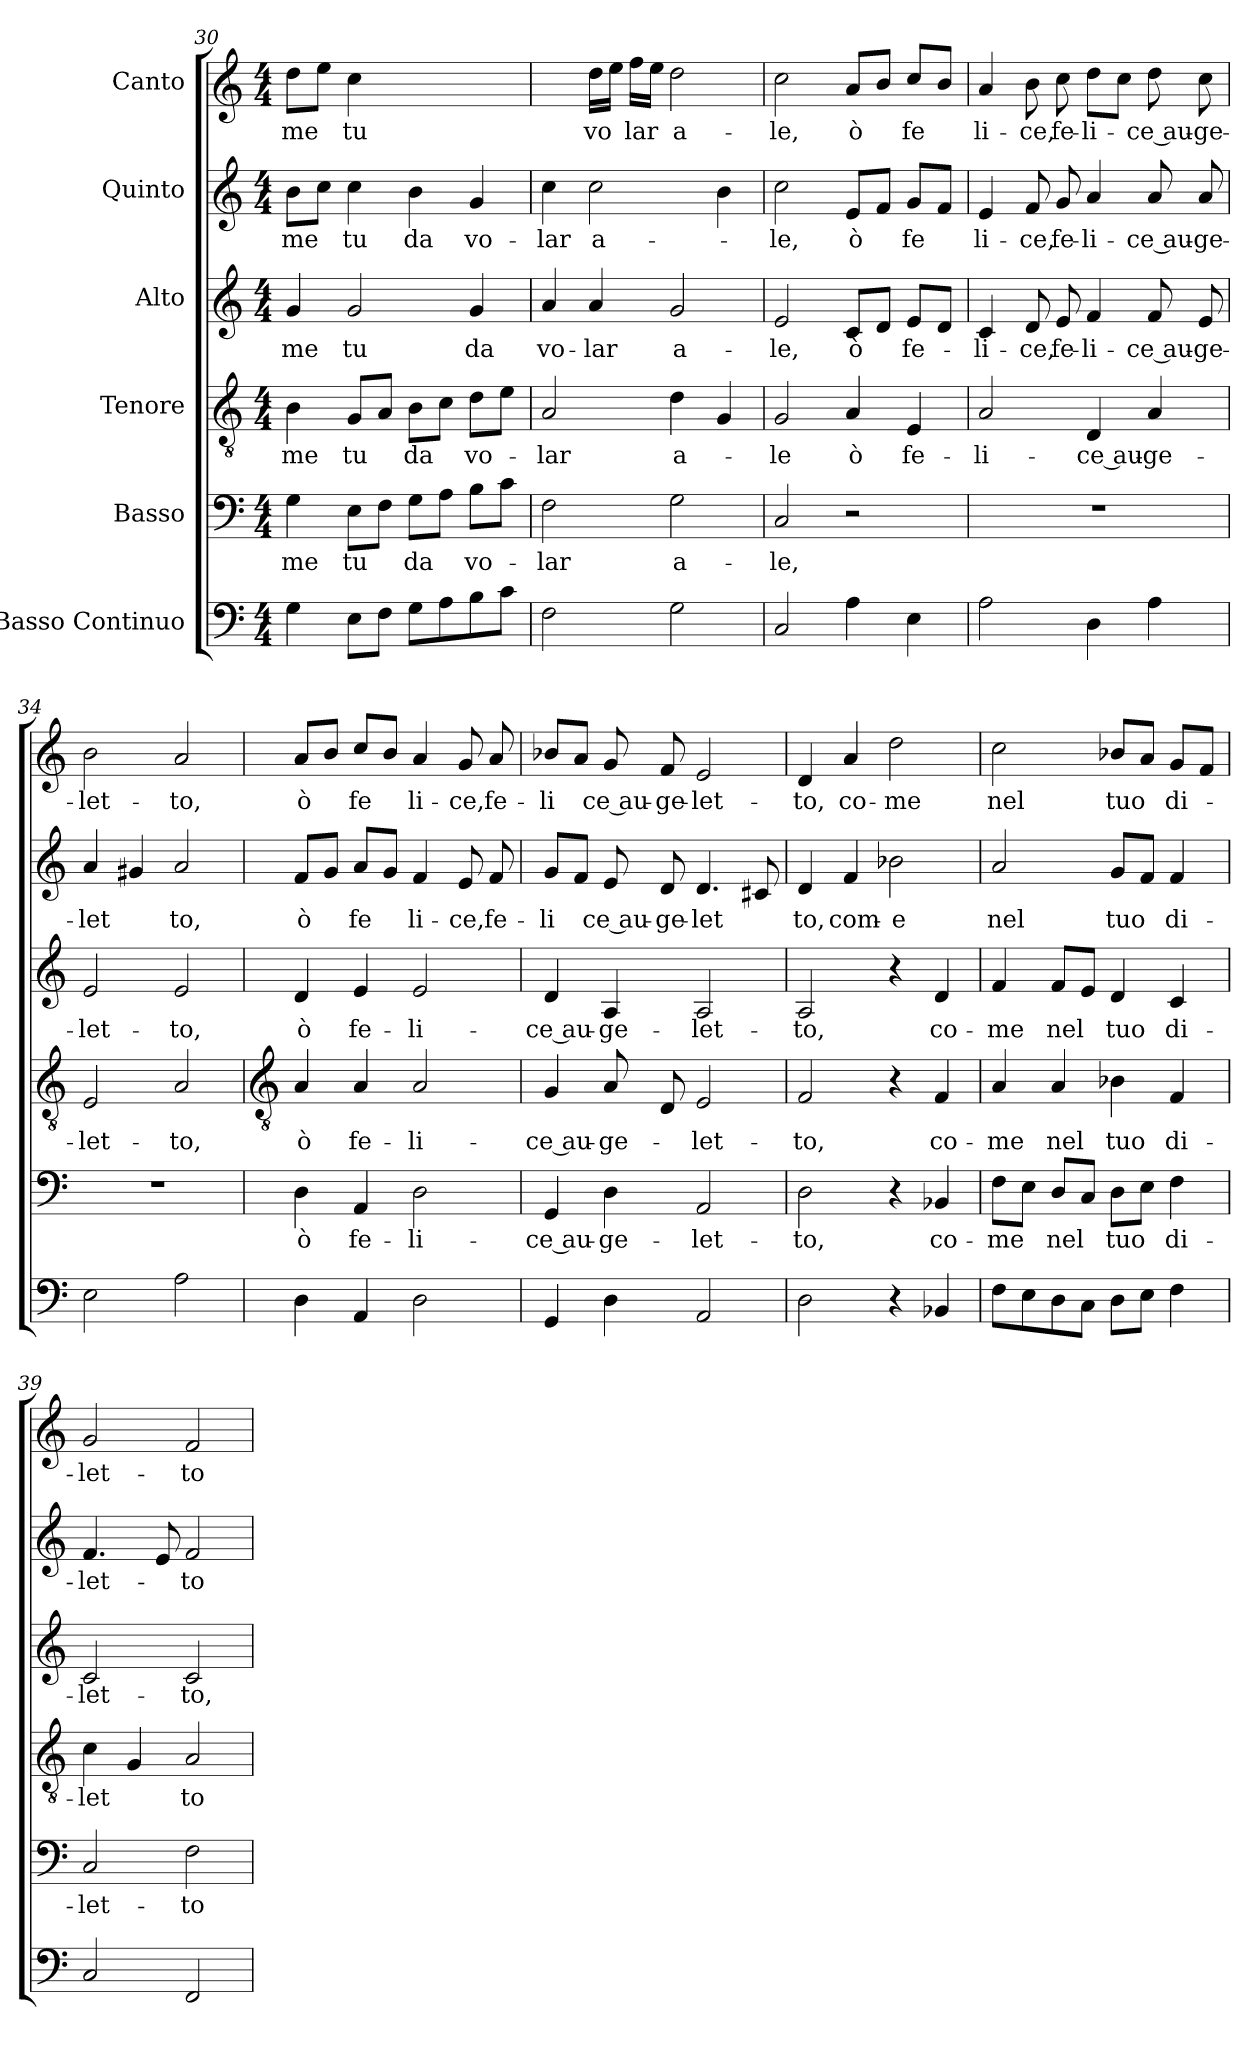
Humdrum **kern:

**kern	**kern	**text	**kern	**text	**kern	**text	**kern	**text	**kern	**text
*part6	*part5	*part5	*part4	*part4	*part3	*part3	*part2	*part2	*part1	*part1
*staff6	*staff5	*staff5	*staff4	*staff4	*staff3	*staff3	*staff2	*staff2	*staff1	*staff1
*I"Basso Continuo	*I"Basso	*	*I"Tenore	*	*I"Alto	*	*I"Quinto	*	*I"Canto	*
!!LO:LB:g=z
*clefF4	*clefF4	*	*clefGv2	*	*clefG2	*	*clefG2	*	*clefG2	*
*k[]	*k[]	*	*k[]	*	*k[]	*	*k[]	*	*k[]	*
*C:	*C:	*	*C:	*	*C:	*	*C:	*	*C:	*
*M4/4	*M4/4	*	*M4/4	*	*M4/4	*	*M4/4	*	*M4/4	*
=30	=30	=30	=30	=30	=30	=30	=30	=30	=30	=30
!	!	!LO:LY:b	!	!LO:LY:b	!	!LO:LY:b	!	!LO:LY:b	!	!LO:LY:b
4G	4G	-me	4B	-me	4g	-me	8bL	me	8ddL	me
.	.	.	.	.	.	.	8ccJ	.	8eeJ	.
!	!	!LO:LY:b	!	!LO:LY:b	!	!LO:LY:b	!	!LO:LY:b	!	!LO:LY:b
8EL	8EL	tu	8GL	tu	2g	tu	4cc	tu	4cc	tu
8FJ	8FJ	.	8AJ	.	.	.	.	.	.	.
!	!	!LO:LY:b	!	!LO:LY:b	!	!	!	!LO:LY:b	!	!LO:LY:b
8GL	8GL	da	8BL	da	.	.	4b	da	[2ggyy	da
8A	8AJ	.	8cJ	.	.	.	.	.	.	.
!	!	!LO:LY:b	!	!LO:LY:b	!	!LO:LY:b	!	!LO:LY:b	!	!
8B	8BL	vo-	8dL	vo-	4g	da	4g	vo-	.	.
8cJ	8cJ	.	8eJ	.	.	.	.	.	.	.
=31	=31	=31	=31	=31	=31	=31	=31	=31	=31	=31
!	!	!LO:LY:b	!	!LO:LY:b	!	!LO:LY:b	!	!LO:LY:b	!	!
2F	2F	-lar	2A	-lar	4a	vo-	4cc	-lar	4ggyy]	.
!	!	!	!	!	!	!LO:LY:b	!	!LO:LY:b	!	!LO:LY:b
.	.	.	.	.	4a	-lar	2cc	a-	16ddLL	vo
.	.	.	.	.	.	.	.	.	16eeJJ	.
!	!	!	!	!	!	!	!	!	!	!LO:LY:b
.	.	.	.	.	.	.	.	.	16ffLL	lar
.	.	.	.	.	.	.	.	.	16eeJJ	.
!	!	!LO:LY:b	!	!LO:LY:b	!	!LO:LY:b	!	!	!	!LO:LY:b
2G	2G	a-	4d	a-	2g	a-	.	.	2dd	a-
.	.	.	4G	.	.	.	4b	.	.	.
=32	=32	=32	=32	=32	=32	=32	=32	=32	=32	=32
!	!	!LO:LY:b	!	!LO:LY:b	!	!LO:LY:b	!	!LO:LY:b	!	!LO:LY:b
2C	2C	-le,	2G	-le	2e	-le,	2cc	-le,	2cc	-le,
!	!	!	!	!LO:LY:b	!	!LO:LY:b	!	!LO:LY:b	!	!LO:LY:b
4A	2r	.	4A	ò	8cL	ò	8eL	ò	8aL	ò
.	.	.	.	.	8dJ	.	8fJ	.	8bJ	.
!	!	!	!	!LO:LY:b	!	!LO:LY:b	!	!LO:LY:b	!	!LO:LY:b
4E	.	.	4E	fe-	8eL	fe-	8gL	fe	8cc/L	fe
.	.	.	.	.	8dJ	.	8fJ	.	8b/J	.
=33	=33	=33	=33	=33	=33	=33	=33	=33	=33	=33
!	!	!	!	!LO:LY:b	!	!LO:LY:b	!	!LO:LY:b	!	!LO:LY:b
2A	1r	.	2A	-li-	4c	-li-	4e	li-	4a	li-
!	!	!	!	!	!	!LO:LY:b	!	!LO:LY:b	!	!LO:LY:b
.	.	.	.	.	8d	-ce,	8f	-ce,	8b	-ce,
!	!	!	!	!	!	!LO:LY:b	!	!LO:LY:b	!	!LO:LY:b
.	.	.	.	.	8e	fe-	8g	fe-	8cc	fe-
!	!	!	!	!LO:LY:b	!	!LO:LY:b	!	!LO:LY:b	!	!LO:LY:b
4D	.	.	4D	-ce au-	4f	-li-	4a	-li-	8ddL	-li-
.	.	.	.	.	.	.	.	.	8ccJ	.
!	!	!	!	!LO:LY:b	!	!LO:LY:b	!	!LO:LY:b	!	!LO:LY:b
4A	.	.	4A	-ge-	8f	-ce au-	8a	-ce au-	8dd	-ce au-
!	!	!	!	!	!	!LO:LY:b	!	!LO:LY:b	!	!LO:LY:b
.	.	.	.	.	8e	-ge-	8a	-ge-	8cc	-ge-
=34	=34	=34	=34	=34	=34	=34	=34	=34	=34	=34
!	!	!	!	!LO:LY:b	!	!LO:LY:b	!	!LO:LY:b	!	!LO:LY:b
2E	1r	.	2E	-let-	2e	-let-	4a	-let	2b	-let-
.	.	.	.	.	.	.	4g#X	.	.	.
!	!	!	!	!LO:LY:b	!	!LO:LY:b	!	!LO:LY:b	!	!LO:LY:b
2A	.	.	2A	-to,	2e	-to,	2a	to,	2a	-to,
!!LO:LB:g=z
=35	=35	=35	=35	=35	=35	=35	=35	=35	=35	=35
*	*	*	*clefGv2	*	*	*	*	*	*	*
!	!	!LO:LY:b	!	!LO:LY:b	!	!LO:LY:b	!	!LO:LY:b	!	!LO:LY:b
4D	4D	ò	4A	ò	4d	ò	8fL	ò	8aL	ò
.	.	.	.	.	.	.	8gJ	.	8bJ	.
!	!	!LO:LY:b	!	!LO:LY:b	!	!LO:LY:b	!	!LO:LY:b	!	!LO:LY:b
4AA	4AA	fe-	4A	fe-	4e	fe-	8aL	fe	8cc/L	fe
.	.	.	.	.	.	.	8gJ	.	8b/J	.
!	!	!LO:LY:b	!	!LO:LY:b	!	!LO:LY:b	!	!LO:LY:b	!	!LO:LY:b
2D	2D	-li-	2A	-li-	2e	-li-	4f	li-	4a	li-
!	!	!	!	!	!	!	!	!LO:LY:b	!	!LO:LY:b
.	.	.	.	.	.	.	8e	-ce,	8g	-ce,
!	!	!	!	!	!	!	!	!LO:LY:b	!	!LO:LY:b
.	.	.	.	.	.	.	8f	fe-	8a	fe-
=36	=36	=36	=36	=36	=36	=36	=36	=36	=36	=36
!	!	!LO:LY:b	!	!LO:LY:b	!	!LO:LY:b	!	!LO:LY:b	!	!LO:LY:b
4GG	4GG	-ce au-	4G	-ce au-	4d	-ce au-	8gL	-li	8b-XL	-li
.	.	.	.	.	.	.	8fJ	.	8aJ	.
!	!	!LO:LY:b	!	!LO:LY:b	!	!LO:LY:b	!	!LO:LY:b	!	!LO:LY:b
4D	4D	-ge-	8A	-ge-	4A	-ge-	8e	ce au-	8g	ce au-
!	!	!	!	!	!	!	!	!LO:LY:b	!	!LO:LY:b
.	.	.	8D	.	.	.	8d	-ge-	8f	-ge-
!	!	!LO:LY:b	!	!LO:LY:b	!	!LO:LY:b	!	!LO:LY:b	!	!LO:LY:b
2AA	2AA	-let-	2E	-let-	2A	-let-	4.d	-let	2e	-let-
.	.	.	.	.	.	.	8c#X	.	.	.
=37	=37	=37	=37	=37	=37	=37	=37	=37	=37	=37
!	!	!LO:LY:b	!	!LO:LY:b	!	!LO:LY:b	!	!LO:LY:b	!	!LO:LY:b
2D	2D	-to,	2F	-to,	2A	-to,	4d	to,	4d	-to,
!	!	!	!	!	!	!	!	!LO:LY:b	!	!LO:LY:b
.	.	.	.	.	.	.	4f	com-	4a	co-
!	!	!	!	!	!	!	!	!LO:LY:b	!	!LO:LY:b
4r	4r	.	4r	.	4r	.	2b-X	-e	2dd	-me
!	!	!LO:LY:b	!	!LO:LY:b	!	!LO:LY:b	!	!	!	!
4BB-X	4BB-X	co-	4F	co-	4d	co-	.	.	.	.
=38	=38	=38	=38	=38	=38	=38	=38	=38	=38	=38
!	!	!LO:LY:b	!	!LO:LY:b	!	!LO:LY:b	!	!LO:LY:b	!	!LO:LY:b
8FL	8FL	-me	4A	-me	4f	-me	2a	nel	2cc	nel
8E	8EJ	.	.	.	.	.	.	.	.	.
!	!	!LO:LY:b	!	!LO:LY:b	!	!LO:LY:b	!	!	!	!
8D	8DL	nel	4A	nel	8fL	nel	.	.	.	.
8CJ	8CJ	.	.	.	8eJ	.	.	.	.	.
!	!	!LO:LY:b	!	!LO:LY:b	!	!LO:LY:b	!	!LO:LY:b	!	!LO:LY:b
8DL	8DL	tuo	4B-X	tuo	4d	tuo	8gL	tuo	8b-XL	tuo
8EJ	8EJ	.	.	.	.	.	8fJ	.	8aJ	.
!	!	!LO:LY:b	!	!LO:LY:b	!	!LO:LY:b	!	!LO:LY:b	!	!LO:LY:b
4F	4F	di-	4F	di-	4c	di-	4f	di-	8gL	di-
.	.	.	.	.	.	.	.	.	8fJ	.
=39	=39	=39	=39	=39	=39	=39	=39	=39	=39	=39
!	!	!LO:LY:b	!	!LO:LY:b	!	!LO:LY:b	!	!LO:LY:b	!	!LO:LY:b
2C	2C	-let-	4c	-let	2c	-let-	4.f	-let-	2g	-let-
.	.	.	4G	.	.	.	.	.	.	.
.	.	.	.	.	.	.	8e	.	.	.
!	!	!LO:LY:b	!	!LO:LY:b	!	!LO:LY:b	!	!LO:LY:b	!	!LO:LY:b
2FF	2F	-to	2A	to	2c	-to,	2f	-to	2f	-to
=	=	=	=	=	=	=	=	=	=	=
*-	*-	*-	*-	*-	*-	*-	*-	*-	*-	*-
